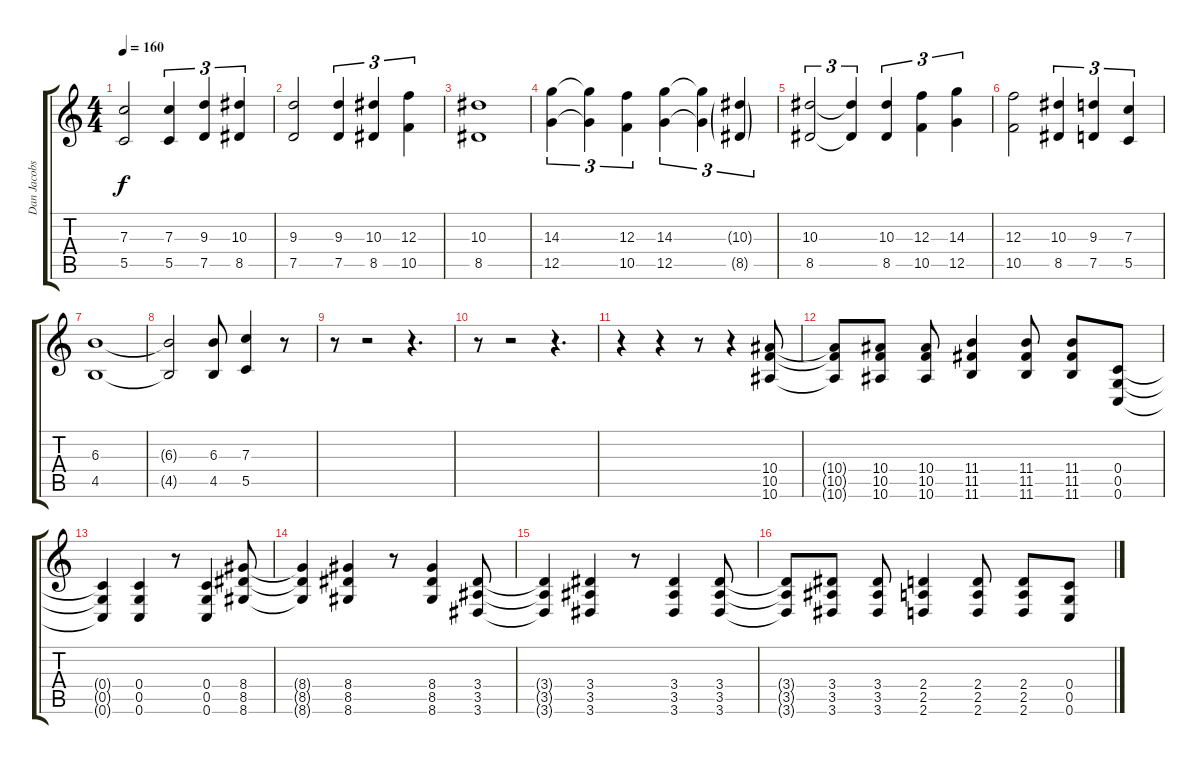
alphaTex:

\track ("Dan Jacobs" "Dan Jacobs") {instrument overdrivenguitar}
\staff {score tabs}
\tuning (D4 A3 F3 C3 G2 C2) {hide}
\ts (4 4)
\tempo 160
\clef g2
\ks c
(7.3 5.5).2{dy f} (7.3 5.5).4{tu (3 2)} (9.3 7.5).4{tu (3 2)} (10.3 8.5).4{tu (3 2)} |
(9.3 7.5).2 (9.3 7.5).4{tu (3 2)} (10.3 8.5).4{tu (3 2)} (12.3 10.5).4{tu (3 2)} |
(10.3 8.5).1 |
(14.3 12.5).4{tu (3 2)} (14.3{t} 12.5{t}).4{tu (3 2)} (12.3 10.5).4{tu (3 2)} (14.3 12.5).4{tu (3 2)} (14.3{t} 12.5{t}).4{tu (3 2)} (10.3{g} 8.5{g}).4{tu (3 2)} |
(10.3 8.5).2{tu (3 2)} (10.3{t} 8.5{t}).4{tu (3 2)} (10.3 8.5).4{tu (3 2)} (12.3 10.5).4{tu (3 2)} (14.3 12.5).4{tu (3 2)} |
(12.3 10.5).2 (10.3 8.5).4{tu (3 2)} (9.3 7.5).4{tu (3 2)} (7.3 5.5).4{tu (3 2)} |
(6.3 4.5).1 |
(6.3{t} 4.5{t}).2 (6.3 4.5).8 (7.3 5.5).4 r.8 |
r.8 r.2 r.4{d} |
r.8 r.2 r.4{d} |
r.4 r.4 r.8 r.4 (10.4 10.5 10.6).8 |
(10.4{t} 10.5{t} 10.6{t}).8 (10.4 10.5 10.6).8 (10.4 10.5 10.6).8 (11.4 11.5 11.6).4 (11.4 11.5 11.6).8 (11.4 11.5 11.6).8 (0.4 0.5 0.6).8 |
(0.4{t} 0.5{t} 0.6{t}).4 (0.4 0.5 0.6).4 r.8 (0.4 0.5 0.6).4 (8.4 8.5 8.6).8 |
(8.4{t} 8.5{t} 8.6{t}).4 (8.4 8.5 8.6).4 r.8 (8.4 8.5 8.6).4 (3.4 3.5 3.6).8 |
(3.4{t} 3.5{t} 3.6{t}).4 (3.4 3.5 3.6).4 r.8 (3.4 3.5 3.6).4 (3.4 3.5 3.6).8 |
(3.4{t} 3.5{t} 3.6{t}).8 (3.4 3.5 3.6).8 (3.4 3.5 3.6).8 (2.4 2.5 2.6).4 (2.4 2.5 2.6).8 (2.4 2.5 2.6).8 (0.4 0.5 0.6).8
